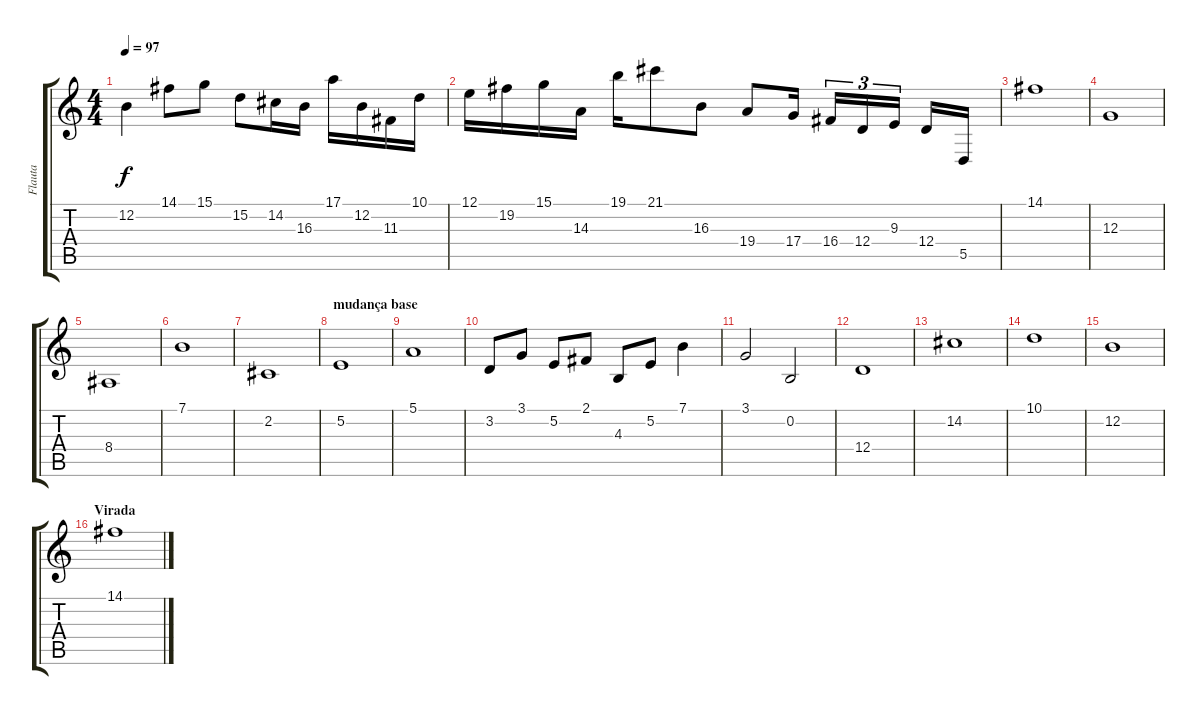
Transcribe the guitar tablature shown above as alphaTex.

\track ("Flauta" "Flauta") {instrument flute}
\staff {score tabs}
\tuning (E4 B3 G3 D3 A2 E2) {hide}
\ts (4 4)
\tempo 97
\clef g2
\ks c
12.2.4{dy f} 14.1.8 15.1.8 15.2.8 14.2.16 16.3.16 17.1.16 12.2.16 11.3.16 10.1.16 |
12.1.16 19.2.16 15.1.16 14.3.16 19.1.16 21.1.8 16.3.8 19.4.8 17.4.16 16.4.16{tu (3 2)} 12.4.16{tu (3 2)} 9.3.16{tu (3 2)} 12.4.16 5.5.16 |
14.1.1 |
12.3.1 |
8.4.1 |
7.1.1 |
2.2.1 |
\section ("" "mudança base")
5.2.1 |
5.1.1 |
3.2.8 3.1.8 5.2.8 2.1.8 4.3.8 5.2.8 7.1.4 |
3.1.2 0.2.2 |
12.4.1{volume 6} |
14.2.1 |
10.1.1 |
12.2.1 |
\section ("" "Virada")
14.1.1
